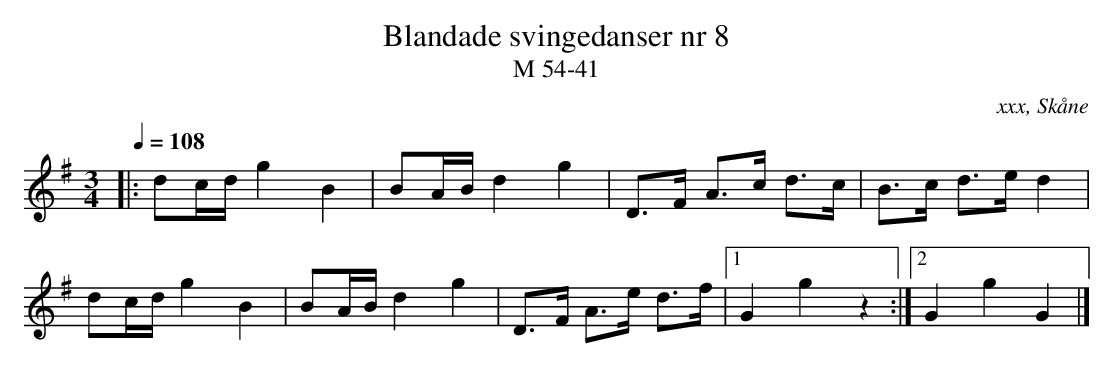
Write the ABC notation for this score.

X:1
T:Blandade svingedanser nr 8
T:M 54-41
O:xxx, Skåne
M:3/4
L:1/8
Q:1/4=108
K:C
[K:G] |: dc/d/ g2 B2 | BA/B/ d2 g2 | D>F A>c d>c | B>c d>e d2 |
dc/d/ g2 B2 | BA/B/ d2 g2 | D>F A>e d>f |1 G2 g2 z2 :|2 G2 g2 G2 |]
